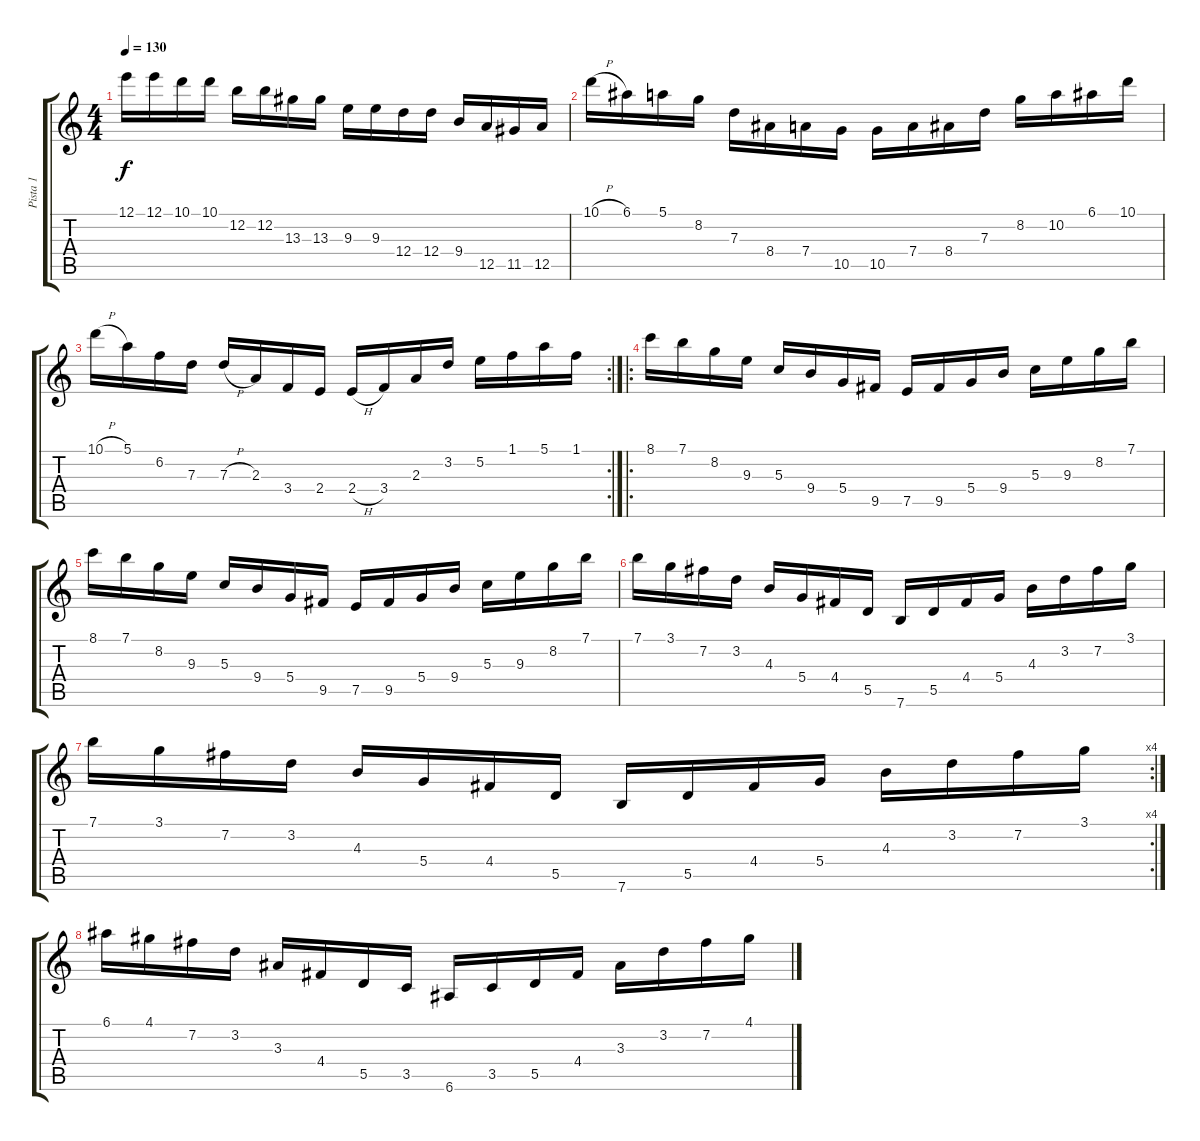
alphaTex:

\track ("Pista 1" "Pista 1") {instrument overdrivenguitar}
\staff {score tabs}
\tuning (E4 B3 G3 D3 A2 E2) {hide}
\ts (4 4)
\tempo 130
\clef g2
\ks c
12.1.16{dy f} 12.1.16 10.1.16 10.1.16 12.2.16 12.2.16 13.3.16 13.3.16 9.3.16 9.3.16 12.4.16 12.4.16 9.4.16 12.5.16 11.5.16 12.5.16 |
10.1{h}.16 6.1.16 5.1.16 8.2.16 7.3.16 8.4.16 7.4.16 10.5.16 10.5.16 7.4.16 8.4.16 7.3.16 8.2.16 10.2.16 6.1.16 10.1.16 |
\rc 2
10.1{h}.16 5.1.16 6.2.16 7.3.16 7.3{h}.16 2.3.16 3.4.16 2.4.16 2.4{h}.16 3.4.16 2.3.16 3.2.16 5.2.16 1.1.16 5.1.16 1.1.16 |
\ro
8.1.16 7.1.16 8.2.16 9.3.16 5.3.16 9.4.16 5.4.16 9.5.16 7.5.16 9.5.16 5.4.16 9.4.16 5.3.16 9.3.16 8.2.16 7.1.16 |
8.1.16 7.1.16 8.2.16 9.3.16 5.3.16 9.4.16 5.4.16 9.5.16 7.5.16 9.5.16 5.4.16 9.4.16 5.3.16 9.3.16 8.2.16 7.1.16 |
7.1.16 3.1.16 7.2.16 3.2.16 4.3.16 5.4.16 4.4.16 5.5.16 7.6.16 5.5.16 4.4.16 5.4.16 4.3.16 3.2.16 7.2.16 3.1.16 |
\rc 4
7.1.16 3.1.16 7.2.16 3.2.16 4.3.16 5.4.16 4.4.16 5.5.16 7.6.16 5.5.16 4.4.16 5.4.16 4.3.16 3.2.16 7.2.16 3.1.16 |
6.1.16 4.1.16 7.2.16 3.2.16 3.3.16 4.4.16 5.5.16 3.5.16 6.6.16 3.5.16 5.5.16 4.4.16 3.3.16 3.2.16 7.2.16 4.1.16
